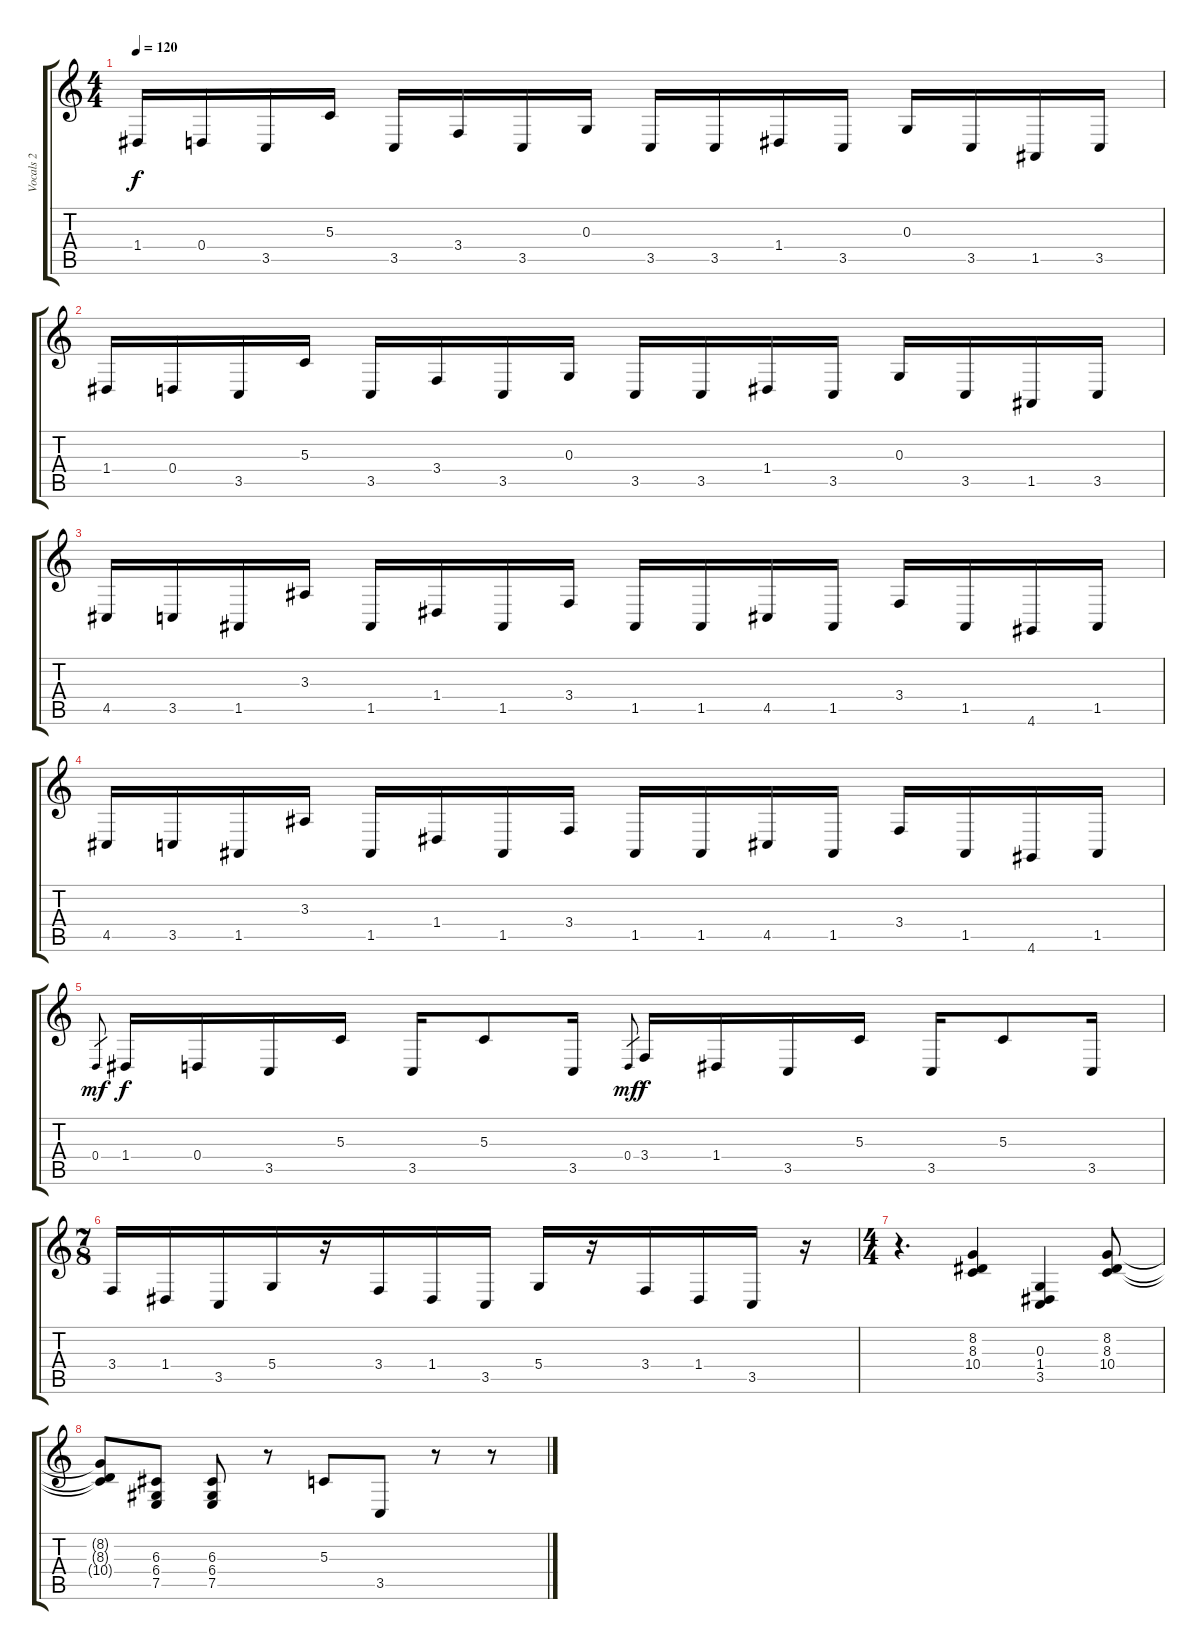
\track ("Vocals 2" "Vocals 2") {instrument acousticgrandpiano}
\staff {score tabs}
\tuning (E4 B3 G3 D3 A2 E2) {hide}
\ts (4 4)
\tempo 120
\clef g2
\ks c
1.4.16{dy f} 0.4.16 3.5.16 5.3.16 3.5.16 3.4.16 3.5.16 0.3.16 3.5.16 3.5.16 1.4.16 3.5.16 0.3.16 3.5.16 1.5.16 3.5.16 |
1.4.16 0.4.16 3.5.16 5.3.16 3.5.16 3.4.16 3.5.16 0.3.16 3.5.16 3.5.16 1.4.16 3.5.16 0.3.16 3.5.16 1.5.16 3.5.16 |
4.5.16 3.5.16 1.5.16 3.3.16 1.5.16 1.4.16 1.5.16 3.4.16 1.5.16 1.5.16 4.5.16 1.5.16 3.4.16 1.5.16 4.6.16 1.5.16 |
4.5.16 3.5.16 1.5.16 3.3.16 1.5.16 1.4.16 1.5.16 3.4.16 1.5.16 1.5.16 4.5.16 1.5.16 3.4.16 1.5.16 4.6.16 1.5.16 |
0.4.8{gr dy mf} 1.4.16{dy f} 0.4.16 3.5.16 5.3.16 3.5.16 5.3.8 3.5.16 0.4.8{gr dy mf} 3.4.16{dy f} 1.4.16 3.5.16 5.3.16 3.5.16 5.3.8 3.5.16 |
\ts (7 8)
3.4.16 1.4.16 3.5.16 5.4.16 r.16 3.4.16 1.4.16 3.5.16 5.4.16 r.16 3.4.16 1.4.16 3.5.16 r.16 |
\ts (4 4)
r.4{d} (8.2 8.3 10.4).4 (0.3 1.4 3.5).4 (8.2 8.3 10.4).8 |
(8.2{t} 8.3{t} 10.4{t}).8 (6.3 6.4 7.5).8 (6.3 6.4 7.5).8 r.8 5.3.8 3.5.8 r.8 r.8
